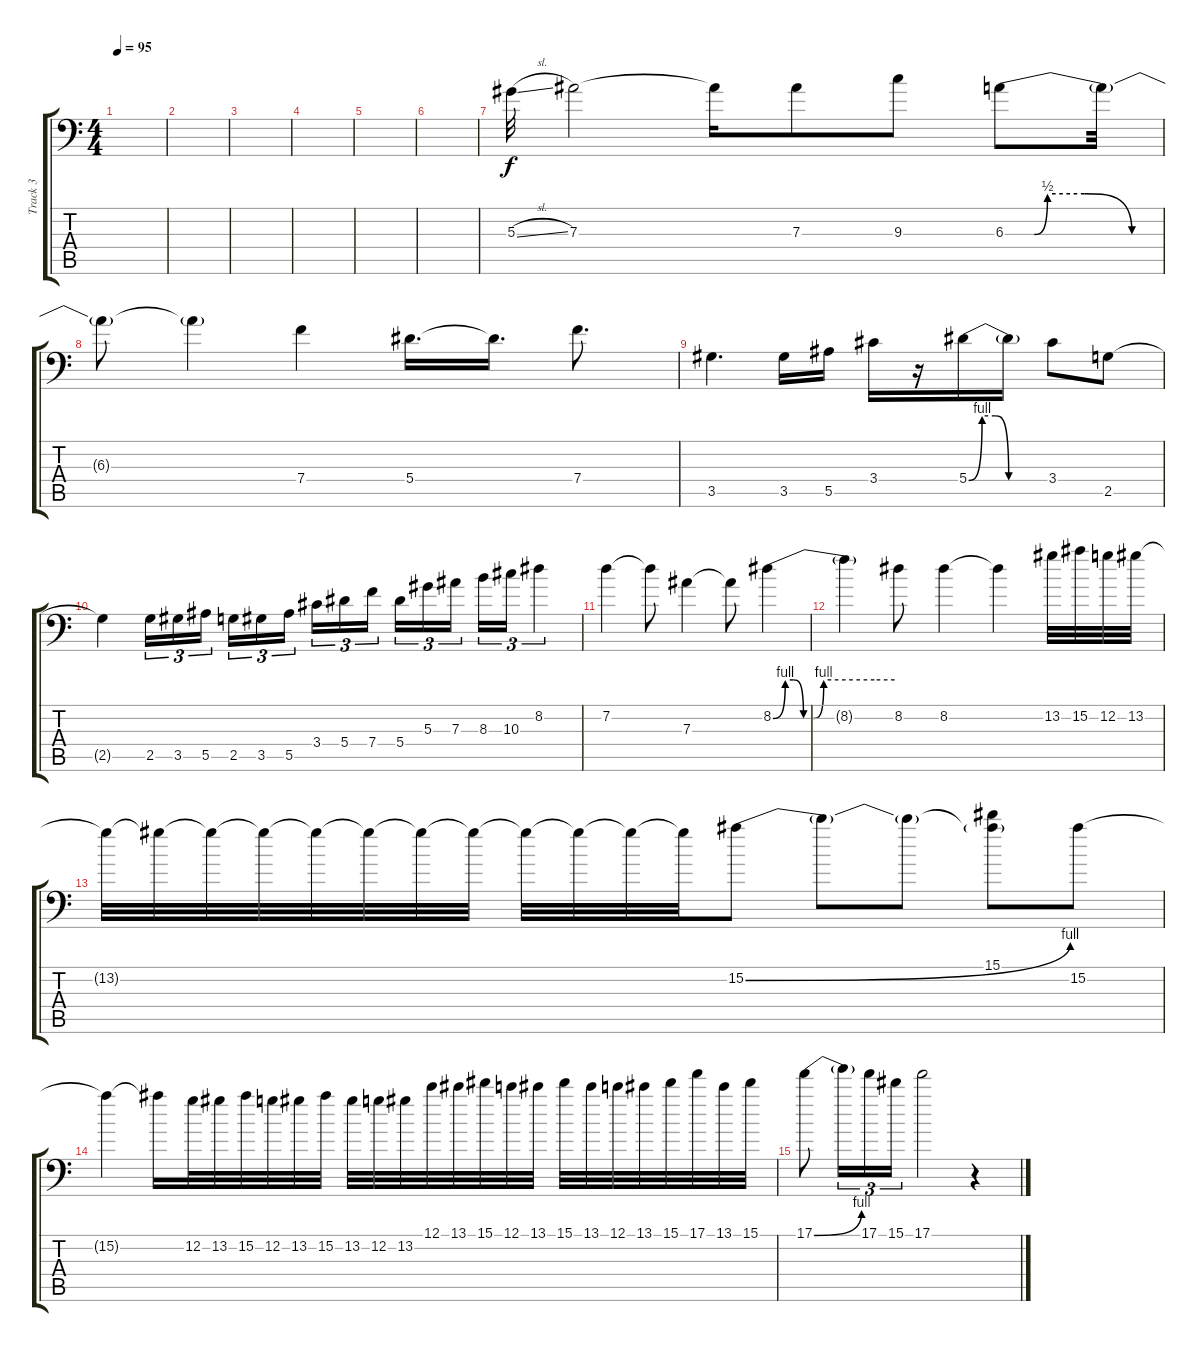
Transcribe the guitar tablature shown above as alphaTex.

\track ("Track 3" "Track 3") {instrument distortionguitar}
\staff {score tabs}
\tuning (C4 G3 Eb3 Bb2 F2 Bb1) {hide}
\ts (4 4)
\tempo 95
\clef f4
\ks c
|
|
|
|
|
|
5.3{sl}.32 7.3.2 7.3{t}.16 7.3.8 9.3.8 6.3{be (custom 0 0 11 0 16 2 30 2 48 0 60 0)}.8 6.3{t}.32 |
6.3{t}.8 6.3{t}.4 7.4.4 5.4.16{d} 5.4{t}.16{d} 7.4.8{d} |
3.5.4{d} 3.5.16 5.5.16 3.4.16 r.16 5.4{be (custom 0 0 10 4 20 4 30 0 60 0)}.16 5.4{t}.16 3.4.8 2.5.8 |
2.5{t}.4 2.5.16{tu (3 2)} 3.5.16{tu (3 2)} 5.5.16{tu (3 2) beam splitsecondary} 2.5.16{tu (3 2)} 3.5.16{tu (3 2)} 5.5.16{tu (3 2)} 3.4.16{tu (3 2)} 5.4.16{tu (3 2)} 7.4.16{tu (3 2) beam splitsecondary} 5.4.16{tu (3 2)} 5.3.16{tu (3 2)} 7.3.16{tu (3 2)} 8.3.16{tu (3 2)} 10.3.16{tu (3 2)} 8.2.4{tu (3 2)} |
7.2.4 7.2{t}.8 7.3.4 7.3{t}.8 8.2{be (custom 0 0 6 4 10 4 15 0 20 0 25 4 50 4 60 4)}.4 |
8.2{t}.4 8.2.8 8.2.4 8.2{t}.4 13.2.32 15.2.32 12.2.32 13.2.32 |
13.2{t}.32 13.2{t}.32 13.2{t}.32 13.2{t}.32 13.2{t}.32 13.2{t}.32 13.2{t}.32 13.2{t}.32 13.2{t}.32 13.2{t}.32 13.2{t}.32 13.2{t}.32 15.2{be (bend 0 0 60 4)}.8 15.2{t}.8 15.2{t}.8 (15.1 15.2{t}).8 15.2.8 |
15.2{t}.4 15.2{t}.16 12.2.32 13.2.32 15.2.32 12.2.32 13.2.32 15.2.32 13.2.32 12.2.32 13.2.32 12.1.32 13.1.32 15.1.32 12.1.32 13.1.32 15.1.32 13.1.32 12.1.32 13.1.32 15.1.32 17.1.32 13.1.32 15.1.32 |
17.1{be (bend 0 0 60 4)}.8 17.1{t}.16{tu (3 2)} 17.1.16{tu (3 2)} 15.1.16{tu (3 2)} 17.1.2 r.4
